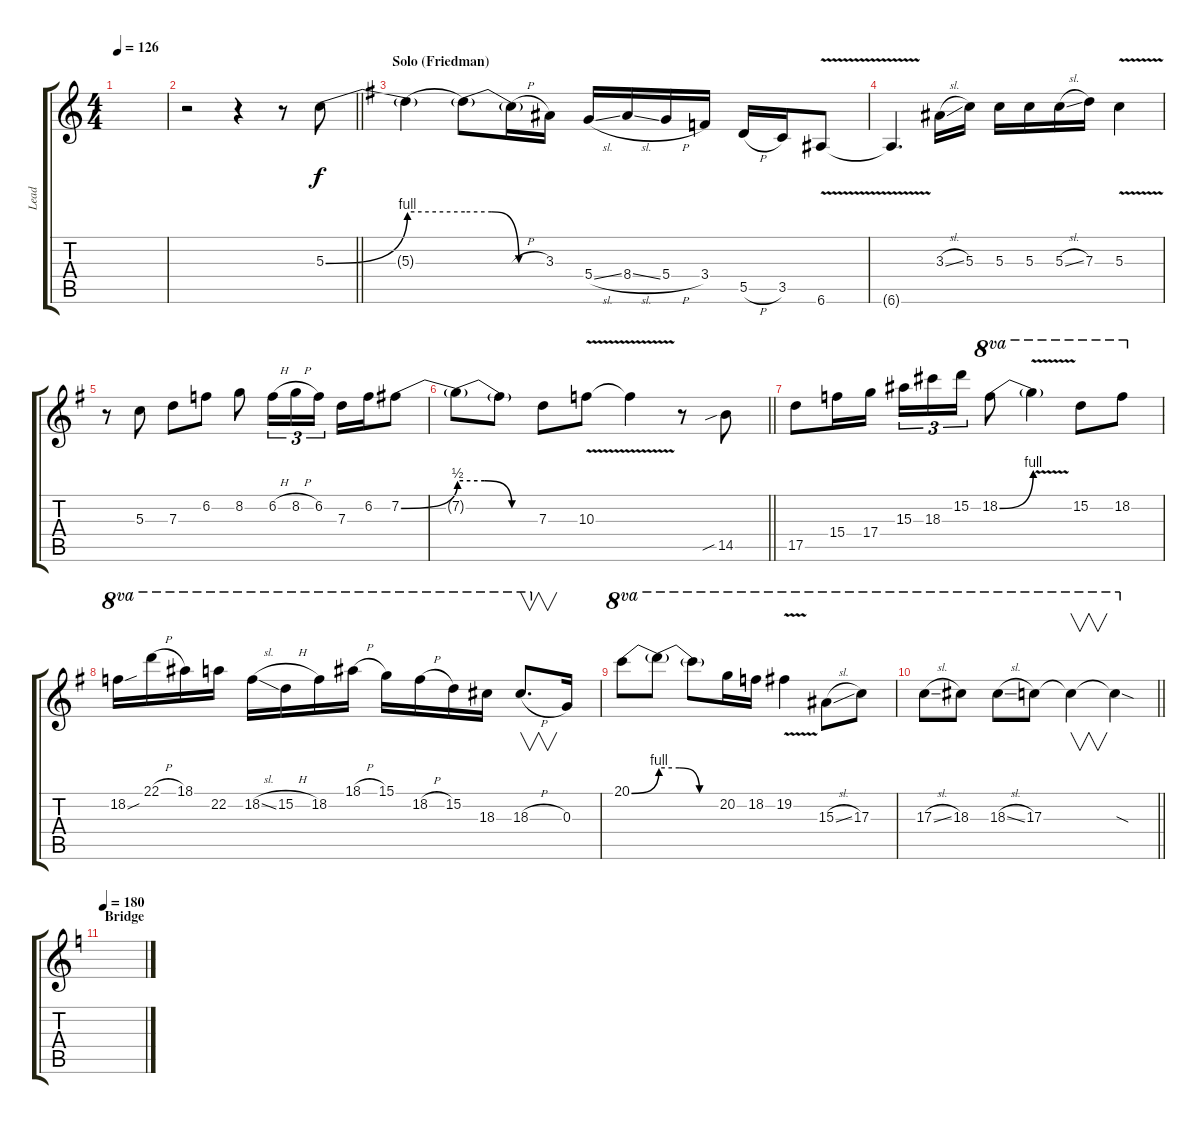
\track ("Lead" "Lead") {instrument distortionguitar}
\staff {score tabs}
\tuning (E4 B3 G3 D3 A2 E2) {hide}
\ts (4 4)
\tempo 126
\clef g2
\ks c
|
\barLineRight lightlight
r.2 r.4 r.8 5.3{be (bend 0 0 60 4)}.8 |
\section ("" "Solo (Friedman)")
\ks g
5.3{be (hold 0 4 60 4) t}.4 5.3{be (custom 0 4 20 4 40 0 60 0) t}.8 5.3{h t}.16 3.3.16 5.4{sl}.16 8.4{sl}.16 5.4{h}.16 3.4.16 5.5{h}.16 3.5.16 6.6{v}.8 |
6.6{v t}.4{d} 3.3{sl}.16 5.3.16 5.3.16 5.3.16 5.3{sl}.16 7.3.16 5.3{v}.4 |
r.8 5.3.8 7.3.8 6.2.8 8.2.8 6.2{h}.16{tu (3 2)} 8.2{h}.16{tu (3 2)} 6.2.16{tu (3 2)} 7.3.16 6.2.16 7.2{be (bend 0 0 60 2)}.8 |
\barLineRight lightlight
7.2{be (custom 0 2 20 2 40 0 60 0) t}.8 7.2{t}.8 7.3.8 10.3{v}.8 10.3{v t}.4 r.8 14.5{sib}.8 |
17.5.8 15.4.16 17.4.16 15.3.16{tu (3 2)} 18.3.16{tu (3 2)} 15.2.16{tu (3 2)} 18.2{be (bend 0 0 60 4)}.8{ot 8va} 18.2{v t}.4{ot 8va} 15.2.8{ot 8va} 18.2.8{ot 8va} |
18.2{sou}.16{ot 8va} 22.1{h}.16{ot 8va} 18.1.16{ot 8va} 22.2.16{ot 8va} 18.2{sl}.16{ot 8va} 15.2{h}.16{ot 8va} 18.2.16{ot 8va} 18.1{h}.16{ot 8va} 15.1.16{ot 8va} 18.2{h}.16{ot 8va} 15.2.16{ot 8va} 18.3.16{ot 8va} 18.3{h}.8{v d ot 8va} 0.3.16 |
20.1{be (bend 0 0 60 4)}.8{ot 8va} 20.1{be (custom 0 4 20 4 40 0 60 0) t}.8{ot 8va} 20.1{t}.8{ot 8va} 20.2.16{ot 8va} 18.2.16{ot 8va} 19.2{v}.4{ot 8va} 15.3{sl}.8{ot 8va} 17.3.8{ot 8va} |
\barLineRight lightlight
17.3{sl}.8{ot 8va} 18.3.8{ot 8va} 18.3{sl}.8{ot 8va} 17.3.8{ot 8va} 17.3{t}.4{v ot 8va} 17.3{sod t}.4{ot 8va} |
\section ("" "Bridge")
\tempo 180
\ks c
